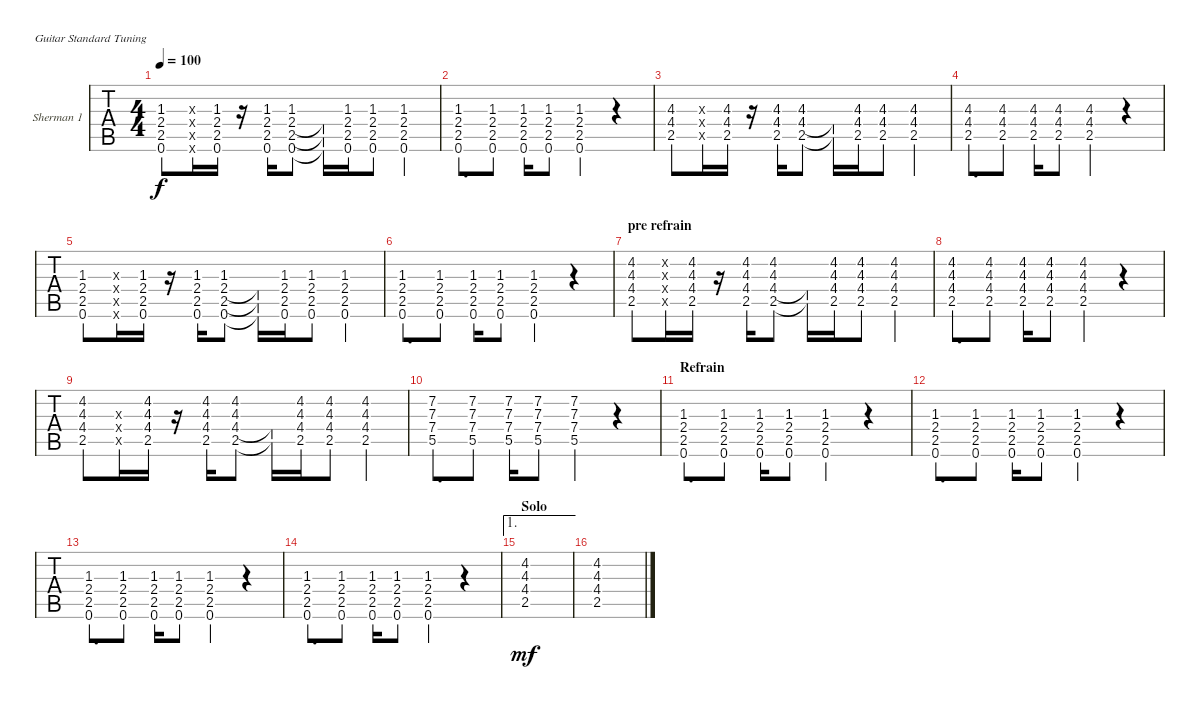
\bracketExtendMode groupsimilarinstruments
\firstSystemTrackNameOrientation horizontal
\otherSystemsTrackNameOrientation horizontal
\track ("Sherman 1" "Sherman 1") {instrument overdrivenguitar}
\staff {tabs}
\tuning (E4 B3 G3 D3 A2 E2)
\ts (4 4)
\tempo 100
\clef g2
\ks c
(2.4 2.5 0.6 1.3).8{dy f} (0.5{x} 0.4{x} 0.6{x} 0.3{x}).16 (0.6 2.5 2.4 1.3).16 r.16 (0.6 2.5 2.4 1.3).16 (2.4 2.5 0.6 1.3).8 (2.4{t} 2.5{t} 0.6{t}).16 (0.6 2.5 2.4 1.3).16 (2.4 2.5 0.6 1.3).8 (0.6 2.5 2.4 1.3).4 |
(2.4 2.5 0.6 1.3).8{d} (2.4 2.5 0.6 1.3).8 (2.4 2.5 0.6 1.3).16 (2.4 2.5 0.6 1.3).8 (2.4 2.5 0.6 1.3).4 r.4 |
(4.4 2.5 4.3).8 (0.5{x} 0.4{x} 0.3{x}).16 (2.5 4.4 4.3).16 r.16 (2.5 4.4 4.3).16 (4.4 2.5 4.3).8 (4.4{t} 2.5{t}).16 (2.5 4.4 4.3).16 (4.4 2.5 4.3).8 (2.5 4.4 4.3).4 |
(4.4 2.5 4.3).8{d} (4.4 2.5 4.3).8 (4.4 2.5 4.3).16 (4.4 2.5 4.3).8 (4.4 2.5 4.3).4 r.4 |
(2.4 2.5 0.6 1.3).8 (0.5{x} 0.4{x} 0.6{x} 1.3{x}).16 (0.6 2.5 2.4 1.3).16 r.16 (0.6 2.5 2.4 1.3).16 (2.4 2.5 0.6 1.3).8 (2.4{t} 2.5{t} 0.6{t}).16 (0.6 2.5 2.4 1.3).16 (2.4 2.5 0.6 1.3).8 (0.6 2.5 2.4 1.3).4 |
(2.4 2.5 0.6 1.3).8{d} (2.4 2.5 0.6 1.3).8 (2.4 2.5 0.6 1.3).16 (2.4 2.5 0.6 1.3).8 (2.4 2.5 0.6 1.3).4 r.4 |
\section ("" "pre refrain")
(4.4 2.5 4.3 4.2).8 (0.5{x} 0.4{x} 0.3{x} 4.2{x}).16 (2.5 4.4 4.3 4.2).16 r.16 (2.5 4.4 4.3 4.2).16 (4.4 2.5 4.3 4.2).8 (4.4{t} 2.5{t}).16 (2.5 4.4 4.3 4.2).16 (4.4 2.5 4.3 4.2).8 (2.5 4.4 4.3 4.2).4 |
(4.4 2.5 4.3 4.2).8{d} (4.4 2.5 4.3 4.2).8 (4.4 2.5 4.3 4.2).16 (4.4 2.5 4.3 4.2).8 (4.4 2.5 4.3 4.2).4 r.4 |
(4.4 2.5 4.3 4.2).8 (0.5{x} 0.4{x} 0.3{x}).16 (2.5 4.4 4.3 4.2).16 r.16 (2.5 4.4 4.3 4.2).16 (4.4 2.5 4.3 4.2).8 (4.4{t} 2.5{t}).16 (2.5 4.4 4.3 4.2).16 (4.4 2.5 4.3 4.2).8 (2.5 4.4 4.3 4.2).4 |
(7.4 5.5 7.3 7.2).8{d} (7.4 5.5 7.3 7.2).8 (7.4 5.5 7.3 7.2).16 (7.4 5.5 7.3 7.2).8 (7.4 5.5 7.3 7.2).4 r.4 |
\section ("" "Refrain")
(2.4 2.5 0.6 1.3).8{d} (2.4 2.5 0.6 1.3).8 (2.4 2.5 0.6 1.3).16 (2.4 2.5 0.6 1.3).8 (2.4 2.5 0.6 1.3).4 r.4 |
(2.4 2.5 0.6 1.3).8{d} (2.4 2.5 0.6 1.3).8 (2.4 2.5 0.6 1.3).16 (2.4 2.5 0.6 1.3).8 (2.4 2.5 0.6 1.3).4 r.4 |
(2.4 2.5 0.6 1.3).8{d} (2.4 2.5 0.6 1.3).8 (2.4 2.5 0.6 1.3).16 (2.4 2.5 0.6 1.3).8 (2.4 2.5 0.6 1.3).4 r.4 |
(2.4 2.5 0.6 1.3).8{d} (2.4 2.5 0.6 1.3).8 (2.4 2.5 0.6 1.3).16 (2.4 2.5 0.6 1.3).8 (2.4 2.5 0.6 1.3).4 r.4 |
\ae 1
\section ("" "Solo")
(2.5 4.4 4.3 4.2).1{dy mf} |
(2.5 4.4 4.3 4.2).1
